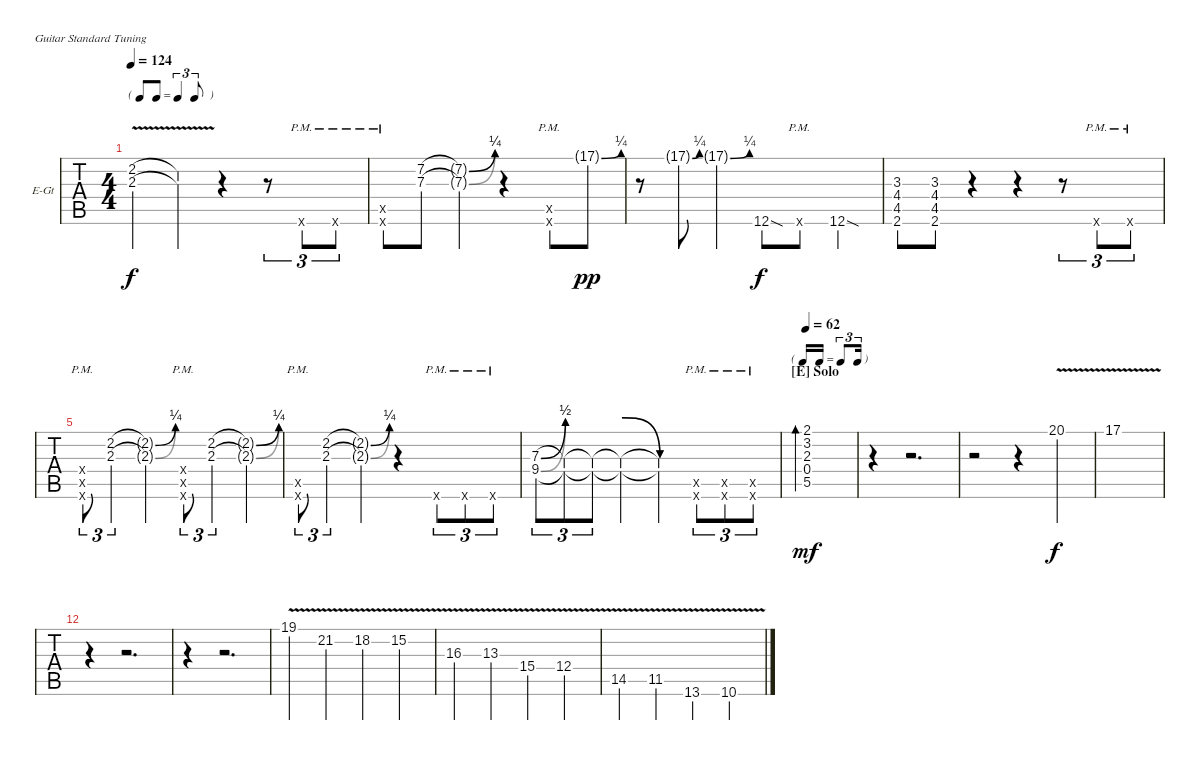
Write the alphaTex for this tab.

\bracketExtendMode nobrackets
\firstSystemTrackNameOrientation horizontal
\otherSystemsTrackNameOrientation horizontal
\defaultBarNumberDisplay FirstOfSystem
\track ("Guitar" "E-Gt") {instrument overdrivenguitar}
\staff {tabs}
\tuning (E4 B3 G3 D3 A2 E2)
\ts (4 4)
\tf triplet8th
\tempo 124
\clef g2
\ks c
(2.2{v t} 2.3{v t}).4{lyrics (0 "") lyrics (1 "") lyrics (2 "") lyrics (3 "") lyrics (4 "") dy f} (2.2{t} 2.3{t}).4{lyrics (0 "") lyrics (1 "") lyrics (2 "") lyrics (3 "") lyrics (4 "")} r.4 r.8{tu (3 2) lyrics (0 "") lyrics (1 "") lyrics (2 "") lyrics (3 "") lyrics (4 "")} 2.6{pm x}.8{tu (3 2) lyrics (0 "") lyrics (1 "") lyrics (2 "") lyrics (3 "") lyrics (4 "")} 2.6{pm x}.8{tu (3 2) lyrics (0 "") lyrics (1 "") lyrics (2 "") lyrics (3 "") lyrics (4 "")} |
(7.5{pm x} 5.6{pm x}).8{lyrics (0 "") lyrics (1 "") lyrics (2 "") lyrics (3 "") lyrics (4 "")} (7.2{hac} 7.3{hac}).8{lyrics (0 "") lyrics (1 "") lyrics (2 "") lyrics (3 "") lyrics (4 "")} (7.2{be (bend 0 0 15 1) t} 7.3{be (bend 0 0 15 1) t}).4{lyrics (0 "") lyrics (1 "") lyrics (2 "") lyrics (3 "") lyrics (4 "")} r.4 (7.5{pm x} 5.6{pm x}).8{lyrics (0 "") lyrics (1 "") lyrics (2 "") lyrics (3 "") lyrics (4 "")} 17.1{be (bend 0 0 14.399999999999999 1) g}.8{lyrics (0 "") lyrics (1 "") lyrics (2 "") lyrics (3 "") lyrics (4 "") dy pp} |
r.8 17.1{be (bend 0 0 14.399999999999999 1) g}.8{lyrics (0 "") lyrics (1 "") lyrics (2 "") lyrics (3 "") lyrics (4 "")} 17.1{be (bend 0 0 14.399999999999999 1) g}.4{lyrics (0 "") lyrics (1 "") lyrics (2 "") lyrics (3 "") lyrics (4 "")} 12.6{sod hac}.8{lyrics (0 "") lyrics (1 "") lyrics (2 "") lyrics (3 "") lyrics (4 "") dy f} 5.6{hac pm x}.8{lyrics (0 "") lyrics (1 "") lyrics (2 "") lyrics (3 "") lyrics (4 "")} 12.6{sod hac}.4{lyrics (0 "") lyrics (1 "") lyrics (2 "") lyrics (3 "") lyrics (4 "")} |
(3.3{ac} 4.4{ac} 4.5{ac} 2.6{ac}).8{lyrics (0 "") lyrics (1 "") lyrics (2 "") lyrics (3 "") lyrics (4 "")} (3.3{ac} 4.4{ac} 4.5{ac} 2.6{ac}).8{lyrics (0 "") lyrics (1 "") lyrics (2 "") lyrics (3 "") lyrics (4 "")} r.4 r.4 r.8{tu (3 2) lyrics (0 "") lyrics (1 "") lyrics (2 "") lyrics (3 "") lyrics (4 "")} 2.6{pm x}.8{tu (3 2) lyrics (0 "") lyrics (1 "") lyrics (2 "") lyrics (3 "") lyrics (4 "")} 2.6{pm x}.8{tu (3 2) lyrics (0 "") lyrics (1 "") lyrics (2 "") lyrics (3 "") lyrics (4 "")} |
(4.4{pm x} 4.5{pm x} 5.6{pm x}).8{tu (3 2) lyrics (0 "") lyrics (1 "") lyrics (2 "") lyrics (3 "") lyrics (4 "")} (2.2{hac} 2.3{hac}).4{tu (3 2) lyrics (0 "") lyrics (1 "") lyrics (2 "") lyrics (3 "") lyrics (4 "")} (2.2{be (bend 0 0 15 1) hac t} 2.3{be (bend 0 0 15 1) hac t}).4{lyrics (0 "") lyrics (1 "") lyrics (2 "") lyrics (3 "") lyrics (4 "")} (4.4{pm x} 4.5{pm x} 5.6{pm x}).8{tu (3 2) lyrics (0 "") lyrics (1 "") lyrics (2 "") lyrics (3 "") lyrics (4 "")} (2.2{hac} 2.3{hac}).4{tu (3 2) lyrics (0 "") lyrics (1 "") lyrics (2 "") lyrics (3 "") lyrics (4 "")} (2.2{be (bend 0 0 15 1) hac t} 2.3{be (bend 0 0 15 1) hac t}).4{lyrics (0 "") lyrics (1 "") lyrics (2 "") lyrics (3 "") lyrics (4 "")} |
(7.5{pm x} 5.6{pm x}).8{tu (3 2) lyrics (0 "") lyrics (1 "") lyrics (2 "") lyrics (3 "") lyrics (4 "")} (2.2{hac} 2.3{hac}).4{tu (3 2) lyrics (0 "") lyrics (1 "") lyrics (2 "") lyrics (3 "") lyrics (4 "")} (2.2{be (bend 0 0 15 1) hac t} 2.3{be (bend 0 0 15 1) hac t}).4{lyrics (0 "") lyrics (1 "") lyrics (2 "") lyrics (3 "") lyrics (4 "")} r.4 5.6{pm x}.8{tu (3 2) lyrics (0 "") lyrics (1 "") lyrics (2 "") lyrics (3 "") lyrics (4 "")} 5.6{pm x}.8{tu (3 2) lyrics (0 "") lyrics (1 "") lyrics (2 "") lyrics (3 "") lyrics (4 "")} 5.6{pm x}.8{tu (3 2) lyrics (0 "") lyrics (1 "") lyrics (2 "") lyrics (3 "") lyrics (4 "")} |
(7.3{be (bend 0 0 15.6 2) hac} 9.4{be (bend 0 0 15 2) hac}).8{tu (3 2) lyrics (0 "") lyrics (1 "") lyrics (2 "") lyrics (3 "") lyrics (4 "")} (7.3{be (hold 0 0 60 0) t} 9.4{be (hold 0 0 60 0) t}).8{tu (3 2) lyrics (0 "") lyrics (1 "") lyrics (2 "") lyrics (3 "") lyrics (4 "")} (7.3{be (hold 0 0 60 0) t} 9.4{be (hold 0 0 60 0) t}).8{tu (3 2) lyrics (0 "") lyrics (1 "") lyrics (2 "") lyrics (3 "") lyrics (4 "")} (7.3{be (release 0 2 15 0) t} 9.4{be (release 0 2 15 0) t}).4{lyrics (0 "") lyrics (1 "") lyrics (2 "") lyrics (3 "") lyrics (4 "")} (7.3{be (hold 0 0 60 0) t} 9.4{be (hold 0 0 60 0) t}).4{lyrics (0 "") lyrics (1 "") lyrics (2 "") lyrics (3 "") lyrics (4 "")} (7.5{pm x} 5.6{pm x}).8{tu (3 2) lyrics (0 "") lyrics (1 "") lyrics (2 "") lyrics (3 "") lyrics (4 "")} (7.5{pm x} 5.6{pm x}).8{tu (3 2) lyrics (0 "") lyrics (1 "") lyrics (2 "") lyrics (3 "") lyrics (4 "")} (7.5{pm x} 5.6{pm x}).8{tu (3 2) lyrics (0 "") lyrics (1 "") lyrics (2 "") lyrics (3 "") lyrics (4 "")} |
\tf triplet16th
\section ("E" "Solo")
\tempo 62
(2.1 3.2 2.3 0.4 5.5).1{bd 42 lyrics (0 "") lyrics (1 "") lyrics (2 "") lyrics (3 "") lyrics (4 "") dy mf} |
r.4 r.2{d} |
r.2 r.4 20.1{v}.4{lyrics (0 "") lyrics (1 "") lyrics (2 "") lyrics (3 "") lyrics (4 "") dy f} |
17.1{v}.1{lyrics (0 "") lyrics (1 "") lyrics (2 "") lyrics (3 "") lyrics (4 "")} |
r.4 r.2{d} |
r.4 r.2{d} |
19.1{v}.4{lyrics (0 "") lyrics (1 "") lyrics (2 "") lyrics (3 "") lyrics (4 "")} 21.2{v}.4{lyrics (0 "") lyrics (1 "") lyrics (2 "") lyrics (3 "") lyrics (4 "")} 18.2{v}.4{lyrics (0 "") lyrics (1 "") lyrics (2 "") lyrics (3 "") lyrics (4 "")} 15.2{v}.4{lyrics (0 "") lyrics (1 "") lyrics (2 "") lyrics (3 "") lyrics (4 "")} |
16.3{v}.4{lyrics (0 "") lyrics (1 "") lyrics (2 "") lyrics (3 "") lyrics (4 "")} 13.3{v}.4{lyrics (0 "") lyrics (1 "") lyrics (2 "") lyrics (3 "") lyrics (4 "")} 15.4{v}.4{lyrics (0 "") lyrics (1 "") lyrics (2 "") lyrics (3 "") lyrics (4 "")} 12.4{v}.4{lyrics (0 "") lyrics (1 "") lyrics (2 "") lyrics (3 "") lyrics (4 "")} |
14.5{v}.4{lyrics (0 "") lyrics (1 "") lyrics (2 "") lyrics (3 "") lyrics (4 "")} 11.5{v}.4{lyrics (0 "") lyrics (1 "") lyrics (2 "") lyrics (3 "") lyrics (4 "")} 13.6{v}.4{lyrics (0 "") lyrics (1 "") lyrics (2 "") lyrics (3 "") lyrics (4 "")} 10.6{v}.4{lyrics (0 "") lyrics (1 "") lyrics (2 "") lyrics (3 "") lyrics (4 "")}
